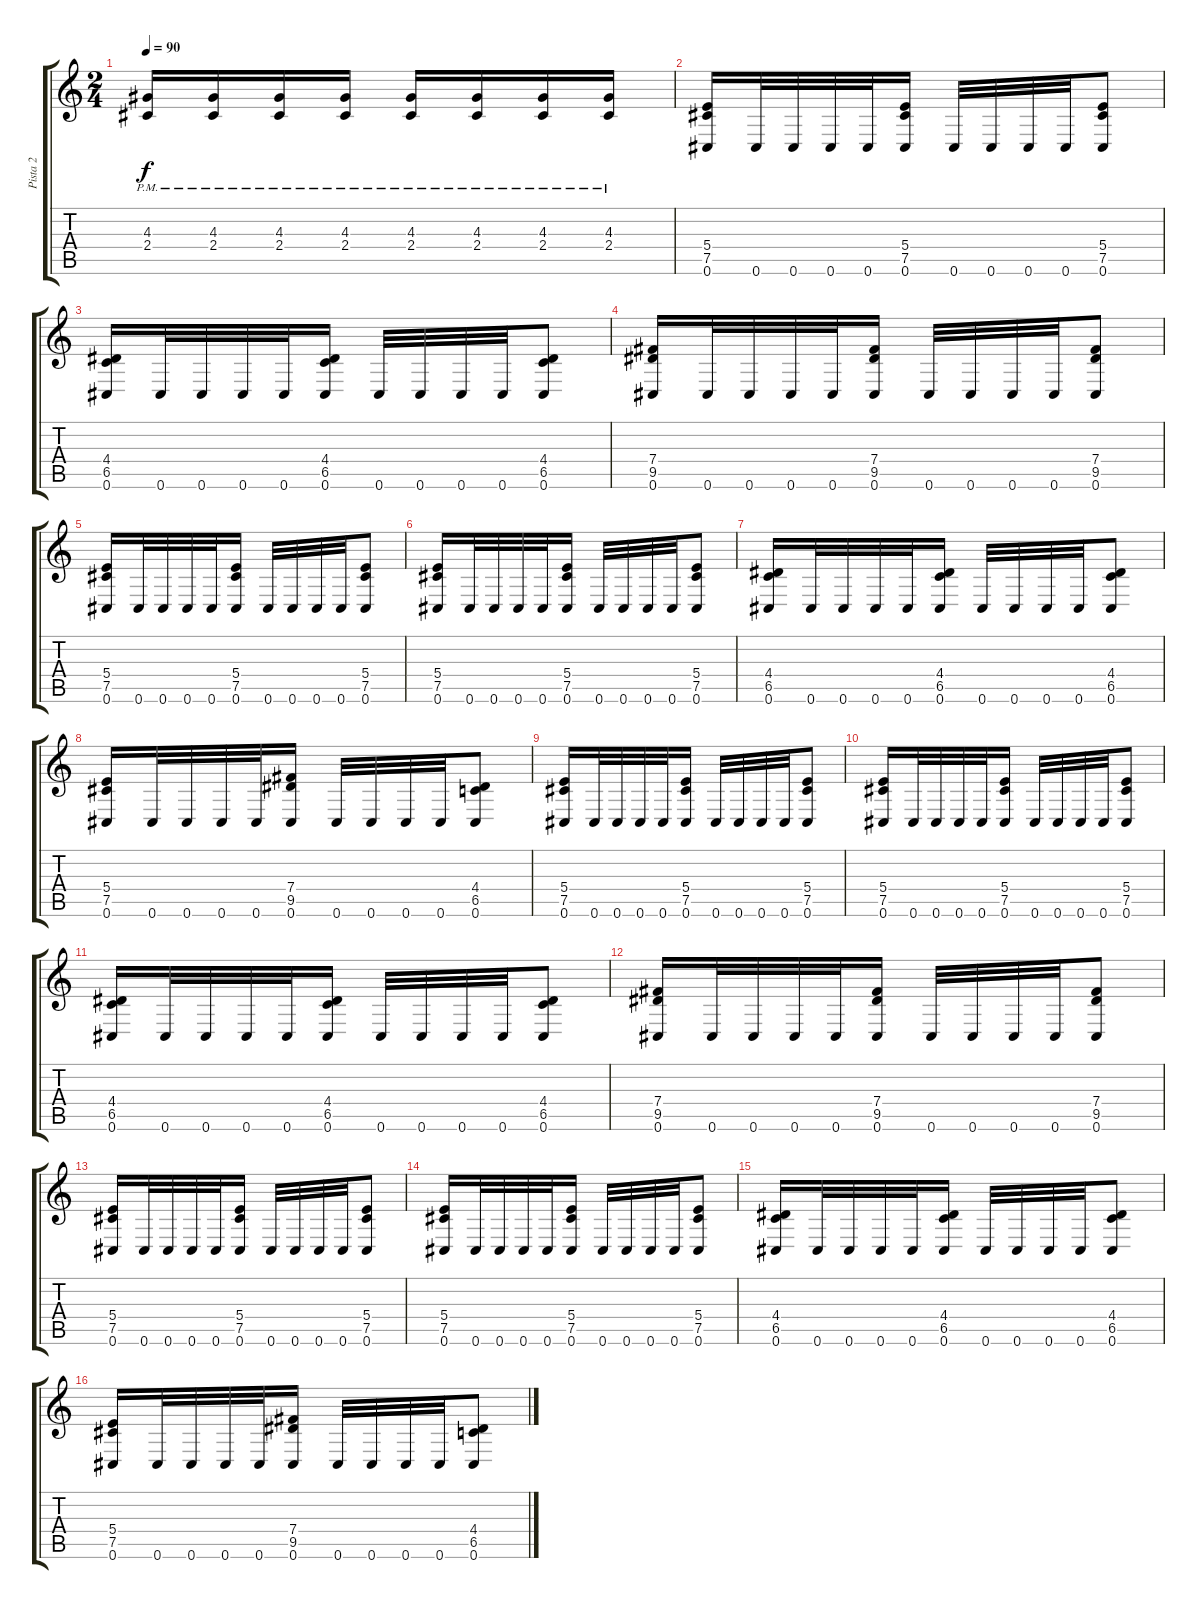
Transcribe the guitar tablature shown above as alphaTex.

\track ("Pista 2" "Pista 2") {instrument overdrivenguitar}
\staff {score tabs}
\tuning (Db4 Ab3 E3 B2 Gb2 Db2) {hide}
\ts (2 4)
\tempo 90
\clef g2
\ks c
(4.3{pm} 2.4{pm}).16{dy f} (4.3{pm} 2.4{pm}).16 (4.3{pm} 2.4{pm}).16 (4.3{pm} 2.4{pm}).16 (4.3{pm} 2.4{pm}).16 (4.3{pm} 2.4{pm}).16 (4.3{pm} 2.4{pm}).16 (4.3{pm} 2.4{pm}).16 |
(5.4 7.5 0.6).16{volume 12 instrument distortionguitar} 0.6.32 0.6.32 0.6.32 0.6.32 (5.4 7.5 0.6).16 0.6.32 0.6.32 0.6.32 0.6.32 (5.4 7.5 0.6).8 |
(4.4 6.5 0.6).16 0.6.32 0.6.32 0.6.32 0.6.32 (4.4 6.5 0.6).16 0.6.32 0.6.32 0.6.32 0.6.32 (4.4 6.5 0.6).8 |
(7.4 9.5 0.6).16 0.6.32 0.6.32 0.6.32 0.6.32 (7.4 9.5 0.6).16 0.6.32 0.6.32 0.6.32 0.6.32 (7.4 9.5 0.6).8 |
(5.4 7.5 0.6).16 0.6.32 0.6.32 0.6.32 0.6.32 (5.4 7.5 0.6).16 0.6.32 0.6.32 0.6.32 0.6.32 (5.4 7.5 0.6).8 |
(5.4 7.5 0.6).16 0.6.32 0.6.32 0.6.32 0.6.32 (5.4 7.5 0.6).16 0.6.32 0.6.32 0.6.32 0.6.32 (5.4 7.5 0.6).8 |
(4.4 6.5 0.6).16 0.6.32 0.6.32 0.6.32 0.6.32 (4.4 6.5 0.6).16 0.6.32 0.6.32 0.6.32 0.6.32 (4.4 6.5 0.6).8 |
(5.4 7.5 0.6).16 0.6.32 0.6.32 0.6.32 0.6.32 (7.4 9.5 0.6).16 0.6.32 0.6.32 0.6.32 0.6.32 (4.4 6.5 0.6).8 |
(5.4 7.5 0.6).16 0.6.32 0.6.32 0.6.32 0.6.32 (5.4 7.5 0.6).16 0.6.32 0.6.32 0.6.32 0.6.32 (5.4 7.5 0.6).8 |
(5.4 7.5 0.6).16 0.6.32 0.6.32 0.6.32 0.6.32 (5.4 7.5 0.6).16 0.6.32 0.6.32 0.6.32 0.6.32 (5.4 7.5 0.6).8 |
(4.4 6.5 0.6).16 0.6.32 0.6.32 0.6.32 0.6.32 (4.4 6.5 0.6).16 0.6.32 0.6.32 0.6.32 0.6.32 (4.4 6.5 0.6).8 |
(7.4 9.5 0.6).16 0.6.32 0.6.32 0.6.32 0.6.32 (7.4 9.5 0.6).16 0.6.32 0.6.32 0.6.32 0.6.32 (7.4 9.5 0.6).8 |
(5.4 7.5 0.6).16 0.6.32 0.6.32 0.6.32 0.6.32 (5.4 7.5 0.6).16 0.6.32 0.6.32 0.6.32 0.6.32 (5.4 7.5 0.6).8 |
(5.4 7.5 0.6).16 0.6.32 0.6.32 0.6.32 0.6.32 (5.4 7.5 0.6).16 0.6.32 0.6.32 0.6.32 0.6.32 (5.4 7.5 0.6).8 |
(4.4 6.5 0.6).16 0.6.32 0.6.32 0.6.32 0.6.32 (4.4 6.5 0.6).16 0.6.32 0.6.32 0.6.32 0.6.32 (4.4 6.5 0.6).8 |
(5.4 7.5 0.6).16 0.6.32 0.6.32 0.6.32 0.6.32 (7.4 9.5 0.6).16 0.6.32 0.6.32 0.6.32 0.6.32 (4.4 6.5 0.6).8
